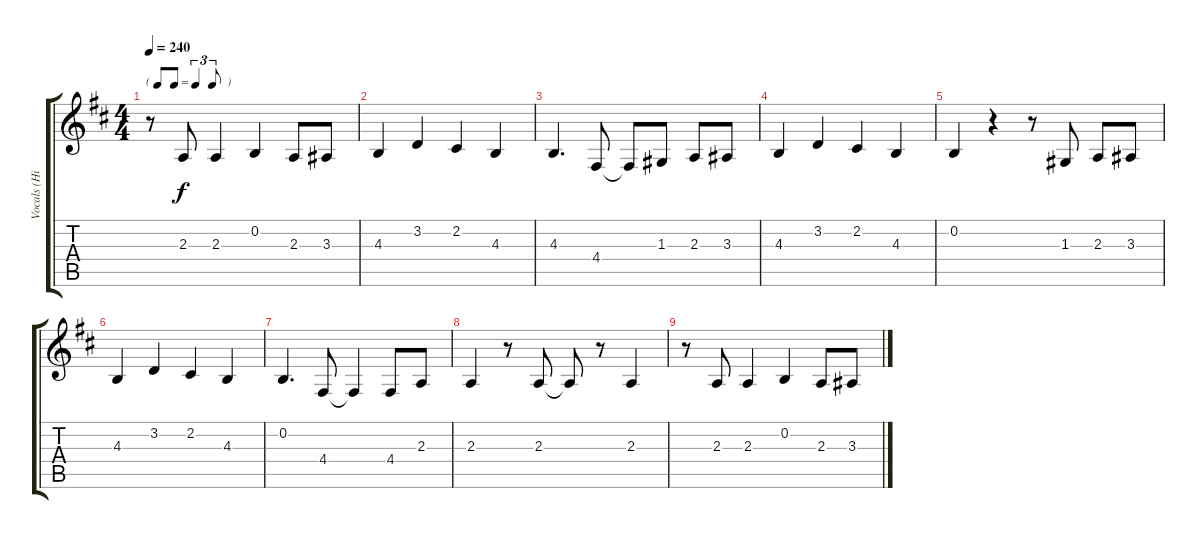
\track ("Vocals (Hirasawa Yui)" "Vocals (Hi") {instrument altosax}
\staff {score tabs}
\tuning (E4 B3 G3 D3 A2 E2) {hide}
\ts (4 4)
\tf triplet8th
\tempo 240
\clef g2
\ks d
r.8{dy f} 2.3.8 2.3.4 0.2.4 2.3.8 3.3.8 |
4.3.4 3.2.4 2.2.4 4.3.4 |
4.3.4{d} 4.4.8 4.4{t}.8 1.3.8 2.3.8 3.3.8 |
4.3.4 3.2.4 2.2.4 4.3.4 |
0.2.4 r.4 r.8 1.3.8 2.3.8 3.3.8 |
4.3.4 3.2.4 2.2.4 4.3.4 |
0.2.4{d} 4.4.8 4.4{t}.4 4.4.8 2.3.8 |
2.3.4 r.8 2.3.8 2.3{t}.8 r.8 2.3.4 |
r.8 2.3.8 2.3.4 0.2.4 2.3.8 3.3.8
